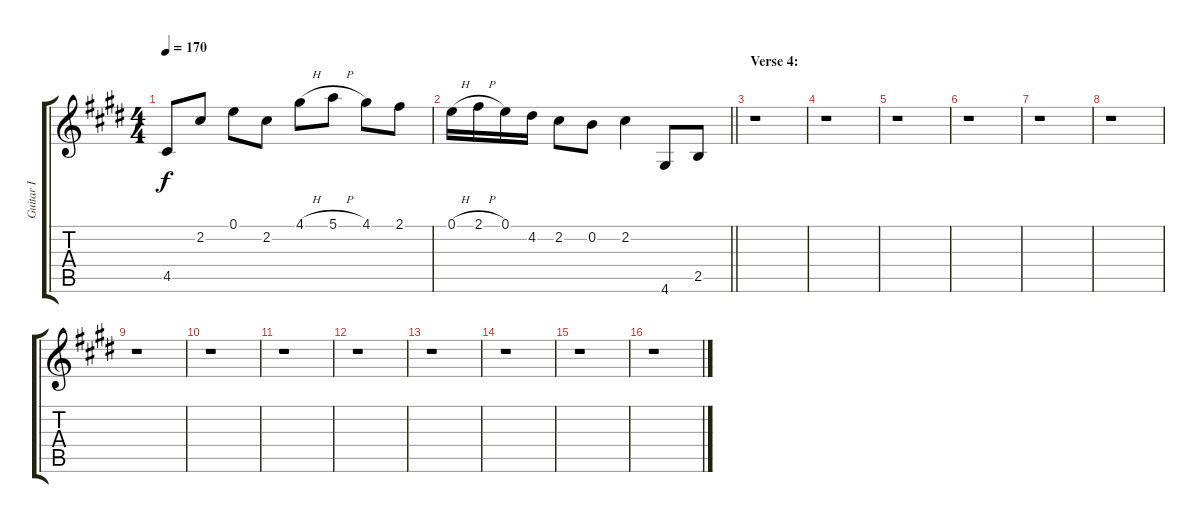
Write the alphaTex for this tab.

\track ("Guitar I" "Guitar I") {instrument acousticguitarnylon}
\staff {score tabs}
\tuning (E4 B3 G3 D3 A2 E2) {hide}
\ts (4 4)
\tempo 170
\clef g2
\ks c#minor
4.5.8{dy f} 2.2.8 0.1.8 2.2.8 4.1{h}.8 5.1{h}.8 4.1.8 2.1.8 |
\barLineRight lightlight
0.1{h}.16 2.1{h}.16 0.1.16 4.2.16 2.2.8 0.2.8 2.2.4 4.6.8 2.5.8 |
\section ("" "Verse 4:")
r.1 |
r.1 |
r.1 |
r.1 |
r.1 |
r.1 |
r.1 |
r.1 |
r.1 |
r.1 |
r.1 |
r.1 |
r.1 |
r.1
